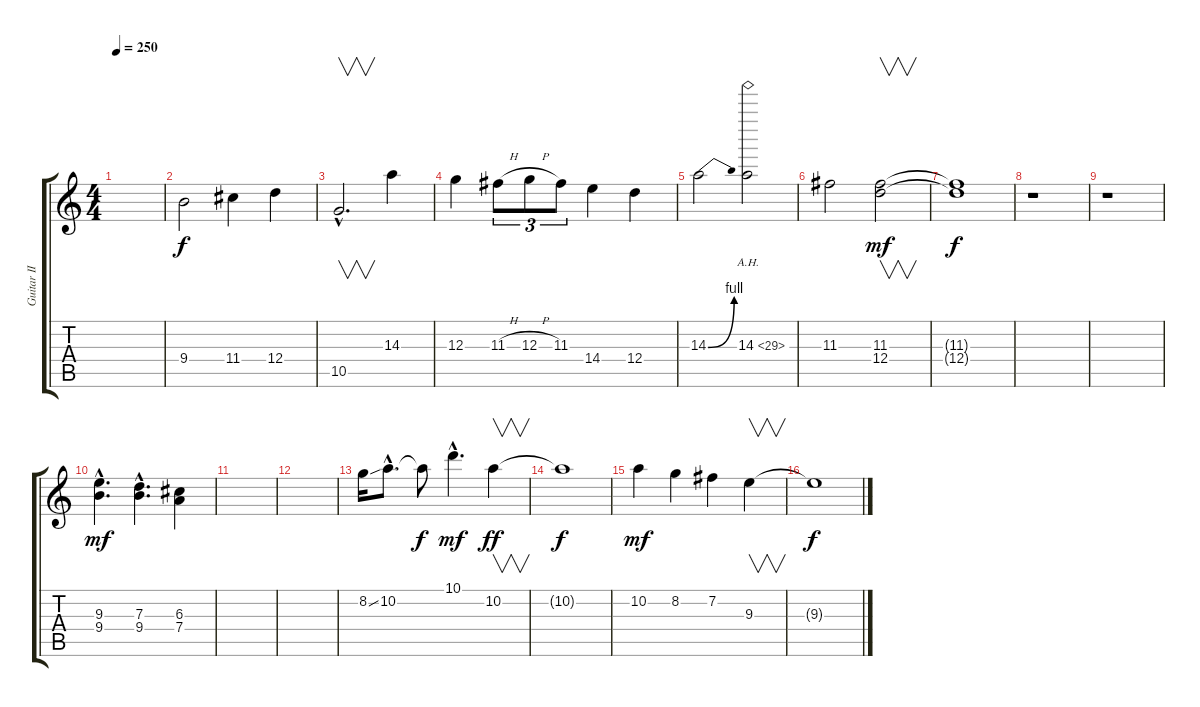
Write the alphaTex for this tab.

\track ("Guitar II" "Guitar II") {instrument overdrivenguitar}
\staff {score tabs}
\tuning (E4 B3 G3 D3 A2 E2) {hide}
\ts (4 4)
\tempo 250
\clef g2
\ks c
|
9.4.2{volume 9} 11.4.4 12.4.4 |
10.5{hac}.2{v d} 14.3.4 |
12.3.4 11.3{h}.8{tu (3 2)} 12.3{h}.8{tu (3 2)} 11.3.8{tu (3 2)} 14.4.4 12.4.4 |
14.3{be (bend 0 0 60 4)}.2 14.3{ah 15}.2 |
11.3.2 (11.3 12.4).2{v dy mf} |
(11.3{t} 12.4{t}).1{dy f} |
r.1 |
r.1 |
(9.3{hac} 9.4{hac}).4{d dy mf} (7.3{hac} 9.4{hac}).4{d} (6.3 7.4).4 |
|
|
8.2{ss}.16 10.2{hac}.8{d} 10.2{t}.8{dy f} 10.1{hac}.4{d dy mf} 10.2.4{v dy ff} |
10.2{t}.1{dy f} |
10.2.4{dy mf} 8.2.4 7.2.4 9.3.4{v} |
9.3{t}.1{dy f}
